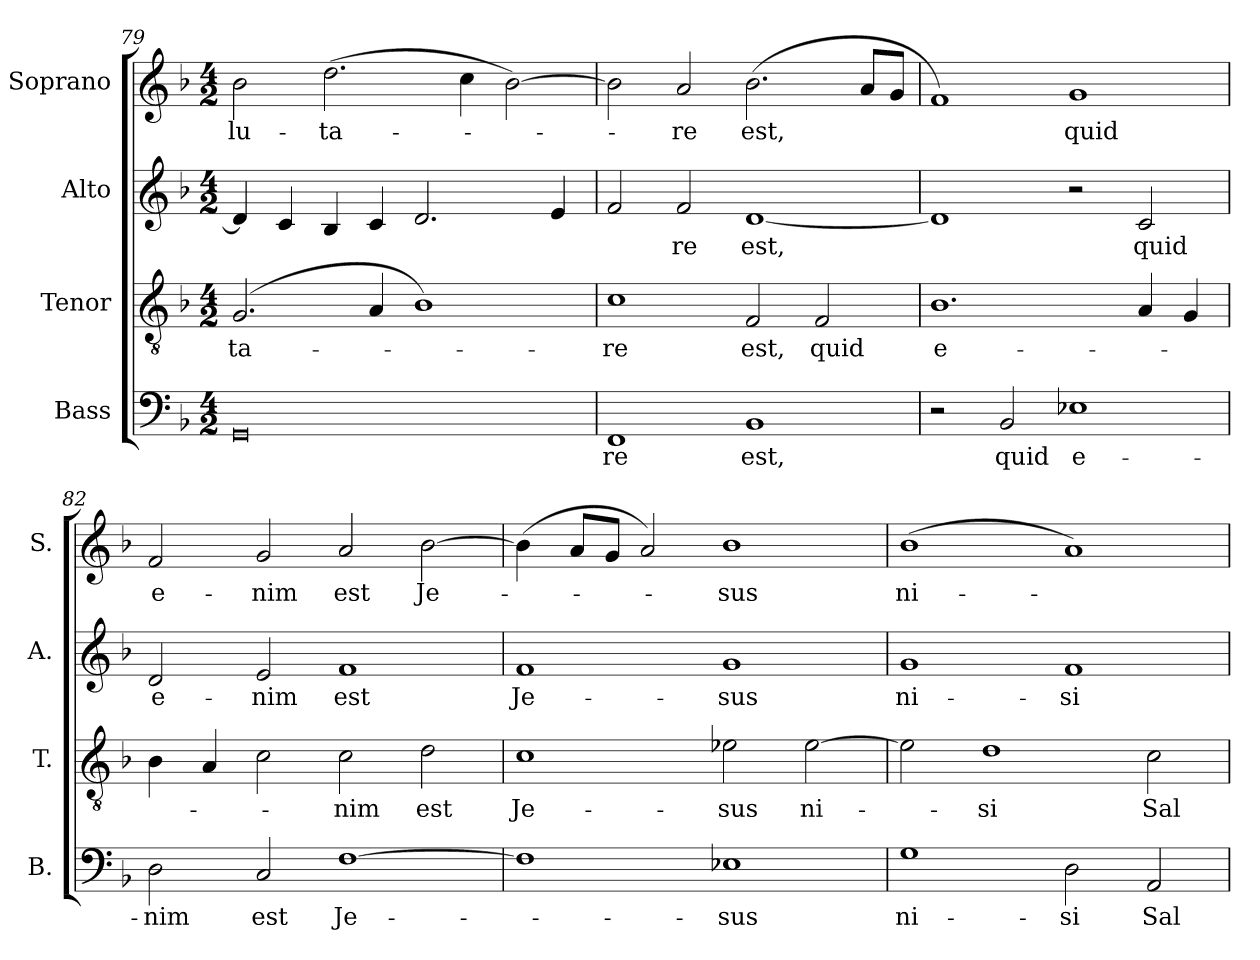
**kern	**text	**kern	**text	**kern	**text	**kern	**text
*part4	*part4	*part3	*part3	*part2	*part2	*part1	*part1
*staff4	*staff4	*staff3	*staff3	*staff2	*staff2	*staff1	*staff1
*I"Bass	*	*I"Tenor	*	*I"Alto	*	*I"Soprano	*
*I'B.	*	*I'T.	*	*I'A.	*	*I'S.	*
*clefF4	*	*clefGv2	*	*clefG2	*	*clefG2	*
*	*	*ITrd7c12	*	*	*	*	*
*k[b-]	*	*k[b-]	*	*k[b-]	*	*k[b-]	*
*F:	*	*F:	*	*F:	*	*F:	*
*M4/2	*	*M4/2	*	*M4/2	*	*M4/2	*
=79	=79	=79	=79	=79	=79	=79	=79
!	!	!	!LO:LY:b:color=#000000	!	!	!	!
!	!	!	!	!	!	!	!LO:LY:b:color=#000000
0GGi	.	(2.GGi/	-ta-	4di/]	.	2b-i\	-lu-
.	.	.	.	4ci/	.	.	.
!	!	!	!	!	!	!	!LO:LY:b:color=#000000
.	.	.	.	4B-i/	.	(2.ddi\	-ta-
.	.	4AAi/	.	4ci/	.	.	.
.	.	1BB-i)	.	2.di/	.	.	.
.	.	.	.	.	.	4cci\	.
.	.	.	.	.	.	[2b-i\)	.
.	.	.	.	4ei/	.	.	.
=80	=80	=80	=80	=80	=80	=80	=80
!	!LO:LY:b:color=#000000	!	!	!	!	!	!
!	!	!	!LO:LY:b:color=#000000	!	!	!	!
1FFi	-re	1Ci	-re	2fi/	.	2b-i\]	.
!	!	!	!	!	!LO:LY:b:color=#000000	!	!
!	!	!	!	!	!	!	!LO:LY:b:color=#000000
.	.	.	.	2fi/	-re	2ai/	-re
!	!LO:LY:b:color=#000000	!	!	!	!	!	!
!	!	!	!LO:LY:b:color=#000000	!	!	!	!
!	!	!	!	!	!LO:LY:b:color=#000000	!	!
!	!	!	!	!	!	!	!LO:LY:b:color=#000000
1BB-i	est,	2FFi/	est,	[1di	est,	(2.b-i\	est,
!	!	!	!LO:LY:b:color=#000000	!	!	!	!
.	.	2FFi/	quid	.	.	.	.
.	.	.	.	.	.	8ai/L	.
.	.	.	.	.	.	8gi/J	.
=81	=81	=81	=81	=81	=81	=81	=81
!	!	!	!LO:LY:b:color=#000000	!	!	!	!
2r	.	1.BB-i	e-	1di]	.	1fi)	.
!	!LO:LY:b:color=#000000	!	!	!	!	!	!
2BB-i/	quid	.	.	.	.	.	.
!	!LO:LY:b:color=#000000	!	!	!	!	!	!
!	!	!	!	!	!	!	!LO:LY:b:color=#000000
1E-Xi	e-	.	.	2r	.	1gi	quid
!	!	!	!	!	!LO:LY:b:color=#000000	!	!
.	.	4AAi/	.	2ci/	quid	.	.
.	.	4GGi/	.	.	.	.	.
=82	=82	=82	=82	=82	=82	=82	=82
!	!LO:LY:b:color=#000000	!	!	!	!	!	!
!	!	!	!	!	!LO:LY:b:color=#000000	!	!
!	!	!	!	!	!	!	!LO:LY:b:color=#000000
2Di\	-nim	4BB-i\	.	2di/	e-	2fi/	e-
.	.	4AAi/	.	.	.	.	.
!	!LO:LY:b:color=#000000	!	!	!	!	!	!
!	!	!	!	!	!LO:LY:b:color=#000000	!	!
!	!	!	!	!	!	!	!LO:LY:b:color=#000000
2Ci/	est	2Ci\	.	2ei/	-nim	2gi/	-nim
!	!LO:LY:b:color=#000000	!	!	!	!	!	!
!	!	!	!LO:LY:b:color=#000000	!	!	!	!
!	!	!	!	!	!LO:LY:b:color=#000000	!	!
!	!	!	!	!	!	!	!LO:LY:b:color=#000000
[1Fi	Je-	2Ci\	-nim	1fi	est	2ai/	est
!	!	!	!LO:LY:b:color=#000000	!	!	!	!
!	!	!	!	!	!	!	!LO:LY:b:color=#000000
.	.	2Di\	est	.	.	[2b-i\	Je-
=83	=83	=83	=83	=83	=83	=83	=83
!	!	!	!LO:LY:b:color=#000000	!	!	!	!
!	!	!	!	!	!LO:LY:b:color=#000000	!	!
1Fi]	.	1Ci	Je-	1fi	Je-	(4b-i\]	.
.	.	.	.	.	.	8ai/L	.
.	.	.	.	.	.	8gi/J	.
.	.	.	.	.	.	2ai/)	.
!	!LO:LY:b:color=#000000	!	!	!	!	!	!
!	!	!	!LO:LY:b:color=#000000	!	!	!	!
!	!	!	!	!	!LO:LY:b:color=#000000	!	!
!	!	!	!	!	!	!	!LO:LY:b:color=#000000
1E-Xi	-sus	2E-Xi\	-sus	1gi	-sus	1b-i	-sus
!	!	!	!LO:LY:b:color=#000000	!	!	!	!
.	.	[2E-i\	ni-	.	.	.	.
!!LO:LB:g=z
=84	=84	=84	=84	=84	=84	=84	=84
!	!LO:LY:b:color=#000000	!	!	!	!	!	!
!	!	!	!	!	!LO:LY:b:color=#000000	!	!
!	!	!	!	!	!	!	!LO:LY:b:color=#000000
1Gi	ni-	2E-i\]	.	1gi	ni-	(1b-i	ni-
!	!	!	!LO:LY:b:color=#000000	!	!	!	!
.	.	1Di	-si	.	.	.	.
!	!LO:LY:b:color=#000000	!	!	!	!	!	!
!	!	!	!	!	!LO:LY:b:color=#000000	!	!
2Di\	-si	.	.	1fi	-si	1ai)	.
!	!LO:LY:b:color=#000000	!	!	!	!	!	!
!	!	!	!LO:LY:b:color=#000000	!	!	!	!
2AAi/	Sal-	2Ci\	Sal-	.	.	.	.
=	=	=	=	=	=	=	=
*-	*-	*-	*-	*-	*-	*-	*-
